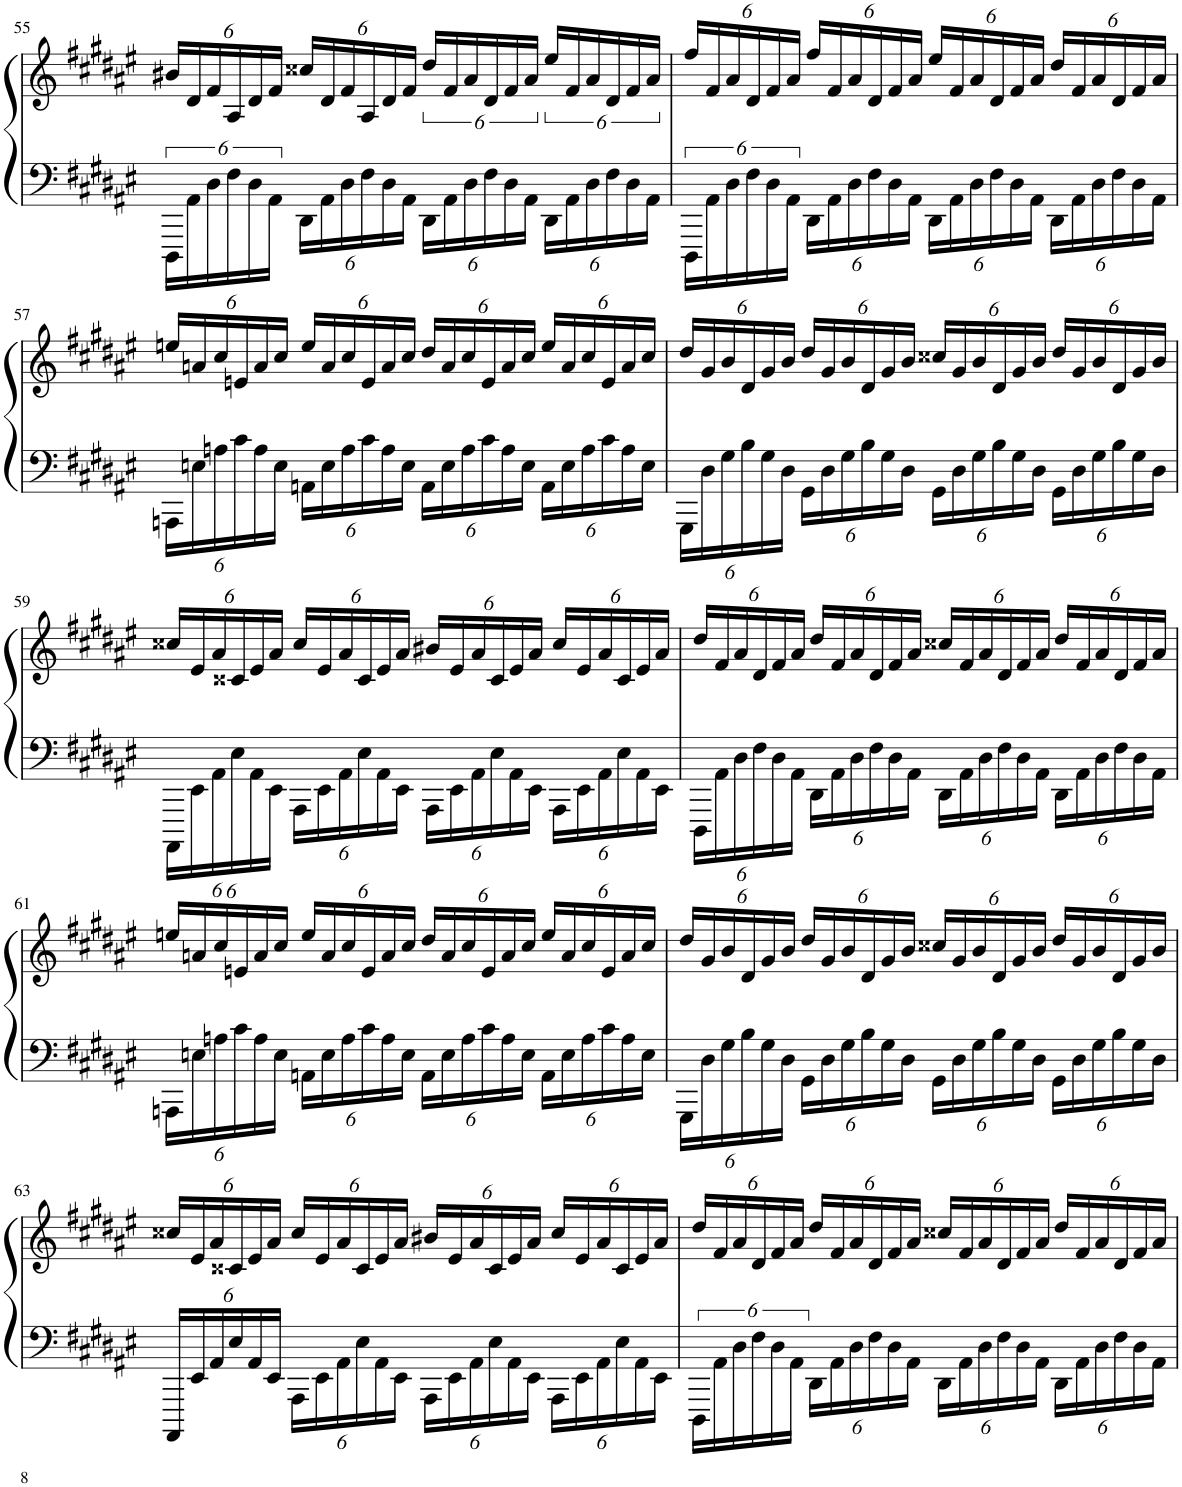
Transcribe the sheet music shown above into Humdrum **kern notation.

**kern	**kern
*part1	*part1
*staff2	*staff1
*I"Piano	*
*I'Pno.	*
!!LO:PB:g=z
*clefF4	*clefG2
*k[f#c#g#d#a#e#]	*k[f#c#g#d#a#e#]
*M4/4	*M4/4
*	*Xbrackettup
=55	=55
24DDD#\LL	24b#X/LL
24AA#\	24d#/
24D#\	24f#/
24F#\	24A#/
24D#\	24d#/
24AA#\JJ	24f#/JJ
*Xbrackettup	*
24DD#\LL	24cc##X/LL
24AA#\	24d#/
24D#\	24f#/
24F#\	24A#/
24D#\	24d#/
24AA#\JJ	24f#/JJ
*	*brackettup
24DD#\LL	24dd#/LL
24AA#\	24f#/
24D#\	24a#/
24F#\	24d#/
24D#\	24f#/
24AA#\JJ	24a#/JJ
24DD#\LL	24ee#/LL
24AA#\	24f#/
24D#\	24a#/
24F#\	24d#/
24D#\	24f#/
24AA#\JJ	24a#/JJ
=56	=56
*brackettup	*Xbrackettup
24DDD#\LL	24ff#/LL
24AA#\	24f#/
24D#\	24a#/
24F#\	24d#/
24D#\	24f#/
24AA#\JJ	24a#/JJ
*Xbrackettup	*
24DD#\LL	24ff#/LL
24AA#\	24f#/
24D#\	24a#/
24F#\	24d#/
24D#\	24f#/
24AA#\JJ	24a#/JJ
24DD#\LL	24ee#/LL
24AA#\	24f#/
24D#\	24a#/
24F#\	24d#/
24D#\	24f#/
24AA#\JJ	24a#/JJ
24DD#\LL	24dd#/LL
24AA#\	24f#/
24D#\	24a#/
24F#\	24d#/
24D#\	24f#/
24AA#\JJ	24a#/JJ
!!LO:LB:g=z
=57	=57
24AAAn\LL	24een/LL
24En\	24an/
24An\	24cc#/
24c#\	24en/
24A\	24a/
24E\JJ	24cc#/JJ
24AAn\LL	24ee/LL
24E\	24a/
24A\	24cc#/
24c#\	24e/
24A\	24a/
24E\JJ	24cc#/JJ
24AA\LL	24dd#/LL
24E\	24a/
24A\	24cc#/
24c#\	24e/
24A\	24a/
24E\JJ	24cc#/JJ
24AA\LL	24ee/LL
24E\	24a/
24A\	24cc#/
24c#\	24e/
24A\	24a/
24E\JJ	24cc#/JJ
=58	=58
24GGG#\LL	24dd#/LL
24D#\	24g#/
24G#\	24b/
24B\	24d#/
24G#\	24g#/
24D#\JJ	24b/JJ
24GG#\LL	24dd#/LL
24D#\	24g#/
24G#\	24b/
24B\	24d#/
24G#\	24g#/
24D#\JJ	24b/JJ
24GG#\LL	24cc##X/LL
24D#\	24g#/
24G#\	24b/
24B\	24d#/
24G#\	24g#/
24D#\JJ	24b/JJ
24GG#\LL	24dd#/LL
24D#\	24g#/
24G#\	24b/
24B\	24d#/
24G#\	24g#/
24D#\JJ	24b/JJ
!!LO:LB:g=z
=59	=59
24AAAA#\LL	24cc##X/LL
24EE#\	24e#/
24AA#\	24a#/
24E#\	24c##X/
24AA#\	24e#/
24EE#\JJ	24a#/JJ
24AAA#\LL	24cc##/LL
24EE#\	24e#/
24AA#\	24a#/
24E#\	24c##/
24AA#\	24e#/
24EE#\JJ	24a#/JJ
24AAA#\LL	24b#X/LL
24EE#\	24e#/
24AA#\	24a#/
24E#\	24c##/
24AA#\	24e#/
24EE#\JJ	24a#/JJ
24AAA#\LL	24cc##/LL
24EE#\	24e#/
24AA#\	24a#/
24E#\	24c##/
24AA#\	24e#/
24EE#\JJ	24a#/JJ
=60	=60
24DDD#\LL	24dd#/LL
24AA#\	24f#/
24D#\	24a#/
24F#\	24d#/
24D#\	24f#/
24AA#\JJ	24a#/JJ
24DD#\LL	24dd#/LL
24AA#\	24f#/
24D#\	24a#/
24F#\	24d#/
24D#\	24f#/
24AA#\JJ	24a#/JJ
24DD#\LL	24cc##X/LL
24AA#\	24f#/
24D#\	24a#/
24F#\	24d#/
24D#\	24f#/
24AA#\JJ	24a#/JJ
24DD#\LL	24dd#/LL
24AA#\	24f#/
24D#\	24a#/
24F#\	24d#/
24D#\	24f#/
24AA#\JJ	24a#/JJ
!!LO:LB:g=z
=61	=61
24AAAn\LL	24een/LL
24En\	24an/
24An\	24cc#/
24c#\	24en/
24A\	24a/
24E\JJ	24cc#/JJ
24AAn\LL	24ee/LL
24E\	24a/
24A\	24cc#/
24c#\	24e/
24A\	24a/
24E\JJ	24cc#/JJ
24AA\LL	24dd#/LL
24E\	24a/
24A\	24cc#/
24c#\	24e/
24A\	24a/
24E\JJ	24cc#/JJ
24AA\LL	24ee/LL
24E\	24a/
24A\	24cc#/
24c#\	24e/
24A\	24a/
24E\JJ	24cc#/JJ
=62	=62
24GGG#\LL	24dd#/LL
24D#\	24g#/
24G#\	24b/
24B\	24d#/
24G#\	24g#/
24D#\JJ	24b/JJ
24GG#\LL	24dd#/LL
24D#\	24g#/
24G#\	24b/
24B\	24d#/
24G#\	24g#/
24D#\JJ	24b/JJ
24GG#\LL	24cc##X/LL
24D#\	24g#/
24G#\	24b/
24B\	24d#/
24G#\	24g#/
24D#\JJ	24b/JJ
24GG#\LL	24dd#/LL
24D#\	24g#/
24G#\	24b/
24B\	24d#/
24G#\	24g#/
24D#\JJ	24b/JJ
!!LO:LB:g=z
=63	=63
24AAAA#/LL	24cc##X/LL
24EE#/	24e#/
24AA#/	24a#/
24E#/	24c##X/
24AA#/	24e#/
24EE#/JJ	24a#/JJ
24AAA#\LL	24cc##/LL
24EE#\	24e#/
24AA#\	24a#/
24E#\	24c##/
24AA#\	24e#/
24EE#\JJ	24a#/JJ
24AAA#\LL	24b#X/LL
24EE#\	24e#/
24AA#\	24a#/
24E#\	24c##/
24AA#\	24e#/
24EE#\JJ	24a#/JJ
24AAA#\LL	24cc##/LL
24EE#\	24e#/
24AA#\	24a#/
24E#\	24c##/
24AA#\	24e#/
24EE#\JJ	24a#/JJ
=64	=64
*brackettup	*
24DDD#\LL	24dd#/LL
24AA#\	24f#/
24D#\	24a#/
24F#\	24d#/
24D#\	24f#/
24AA#\JJ	24a#/JJ
*Xbrackettup	*
24DD#\LL	24dd#/LL
24AA#\	24f#/
24D#\	24a#/
24F#\	24d#/
24D#\	24f#/
24AA#\JJ	24a#/JJ
24DD#\LL	24cc##X/LL
24AA#\	24f#/
24D#\	24a#/
24F#\	24d#/
24D#\	24f#/
24AA#\JJ	24a#/JJ
24DD#\LL	24dd#/LL
24AA#\	24f#/
24D#\	24a#/
24F#\	24d#/
24D#\	24f#/
24AA#\JJ	24a#/JJ
=	=
*-	*-
